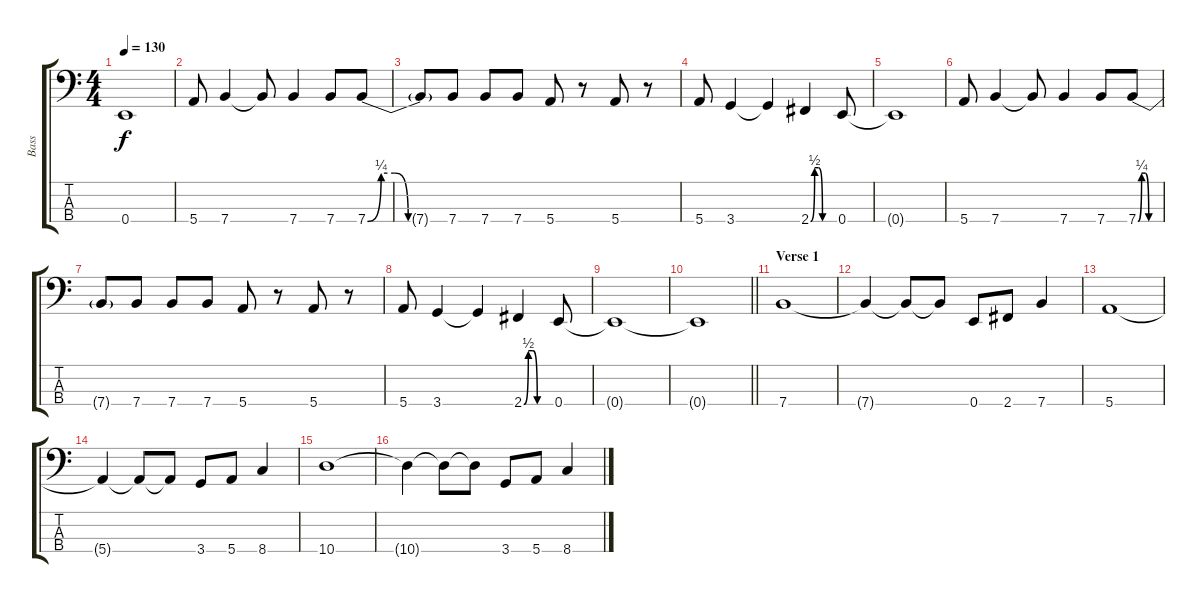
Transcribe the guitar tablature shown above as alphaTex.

\track ("Bass" "Bass") {instrument electricbassfinger}
\staff {score tabs}
\tuning (G2 D2 A1 E1) {hide}
\ts (4 4)
\tempo 130
\clef f4
\ks c
0.4{t}.1{dy f} |
5.4.8 7.4.4 7.4{t}.8 7.4.4 7.4.8 7.4{be (custom 0 0 10 1 20 1 30 0 60 0)}.8 |
7.4{t}.8 7.4.8 7.4.8 7.4.8 5.4.8 r.8 5.4.8 r.8 |
5.4.8 3.4.4 3.4{t}.4 2.4{be (custom 0 0 10 2 20 2 30 0 60 0)}.4 0.4.8 |
0.4{t}.1 |
5.4.8 7.4.4 7.4{t}.8 7.4.4 7.4.8 7.4{be (custom 0 0 10 1 20 1 30 0 60 0)}.8 |
7.4{t}.8 7.4.8 7.4.8 7.4.8 5.4.8 r.8 5.4.8 r.8 |
5.4.8 3.4.4 3.4{t}.4 2.4{be (custom 0 0 10 2 20 2 30 0 60 0)}.4 0.4.8 |
0.4{t}.1 |
\barLineRight lightlight
0.4{t}.1 |
\section ("" "Verse 1")
7.4.1 |
7.4{t}.4 7.4{t}.8 7.4{t}.8 0.4.8 2.4.8 7.4.4 |
5.4.1 |
5.4{t}.4 5.4{t}.8 5.4{t}.8 3.4.8 5.4.8 8.4.4 |
10.4.1 |
10.4{t}.4 10.4{t}.8 10.4{t}.8 3.4.8 5.4.8 8.4.4
